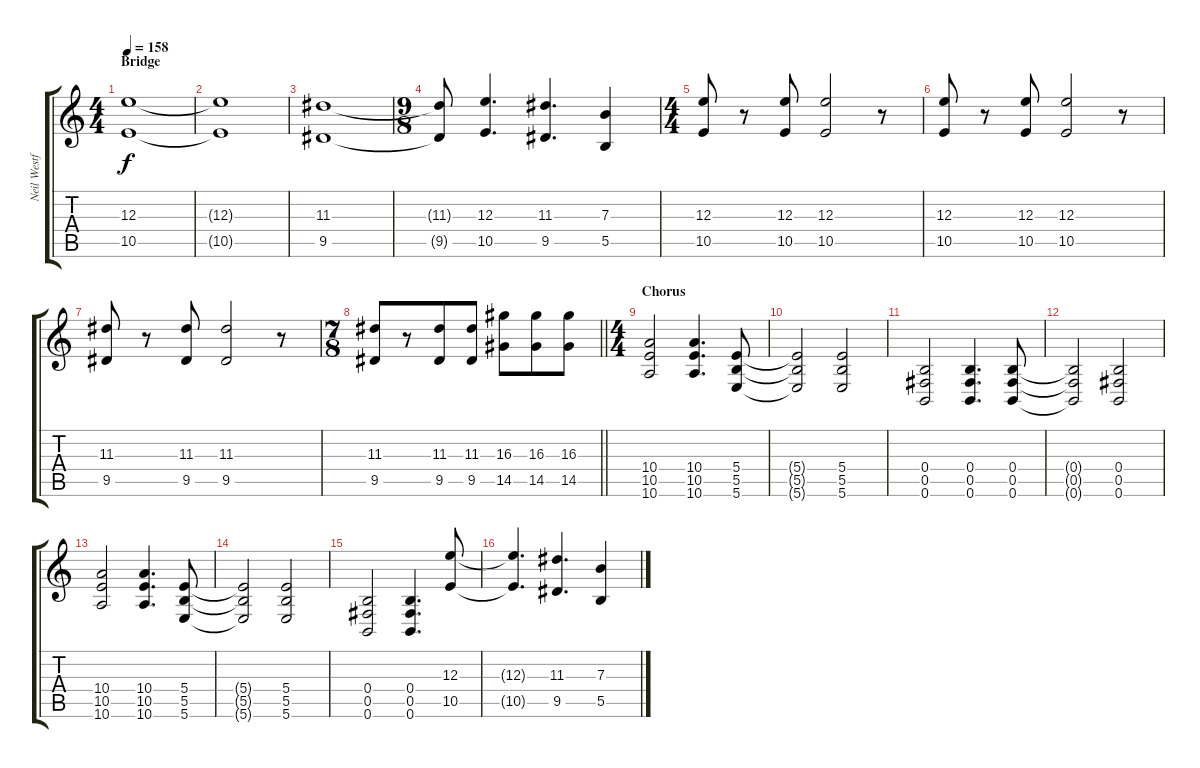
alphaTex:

\track ("Neil Westfall" "Neil Westf") {instrument distortionguitar}
\staff {score tabs}
\tuning (Db4 Ab3 E3 B2 Gb2 B1) {hide}
\ts (4 4)
\section ("" "Bridge")
\tempo 158
\clef g2
\ks c
(12.3 10.5).1{dy f volume 10} |
(12.3{t} 10.5{t}).1 |
(11.3 9.5).1 |
\ts (9 8)
(11.3{t} 9.5{t}).8 (12.3 10.5).4{d} (11.3 9.5).4{d} (7.3 5.5).4 |
\ts (4 4)
(12.3 10.5).8{volume 10} r.8 (12.3 10.5).8 (12.3 10.5).2 r.8 |
(12.3 10.5).8 r.8 (12.3 10.5).8 (12.3 10.5).2 r.8 |
(11.3 9.5).8 r.8 (11.3 9.5).8 (11.3 9.5).2 r.8 |
\ts (7 8)
\barLineRight lightlight
(11.3 9.5).8 r.8 (11.3 9.5).8 (11.3 9.5).8 (16.3 14.5).8 (16.3 14.5).8 (16.3 14.5).8 |
\ts (4 4)
\section ("" "Chorus")
(10.4 10.5 10.6).2{volume 15} (10.4 10.5 10.6).4{d} (5.4 5.5 5.6).8 |
(5.4{t} 5.5{t} 5.6{t}).2 (5.4 5.5 5.6).2 |
(0.4 0.5 0.6).2 (0.4 0.5 0.6).4{d} (0.4 0.5 0.6).8 |
(0.4{t} 0.5{t} 0.6{t}).2 (0.4 0.5 0.6).2 |
(10.4 10.5 10.6).2 (10.4 10.5 10.6).4{d} (5.4 5.5 5.6).8 |
(5.4{t} 5.5{t} 5.6{t}).2 (5.4 5.5 5.6).2 |
(0.4 0.5 0.6).2 (0.4 0.5 0.6).4{d} (12.3 10.5).8{volume 11} |
(12.3{t} 10.5{t}).4{d} (11.3 9.5).4{d} (7.3 5.5).4
